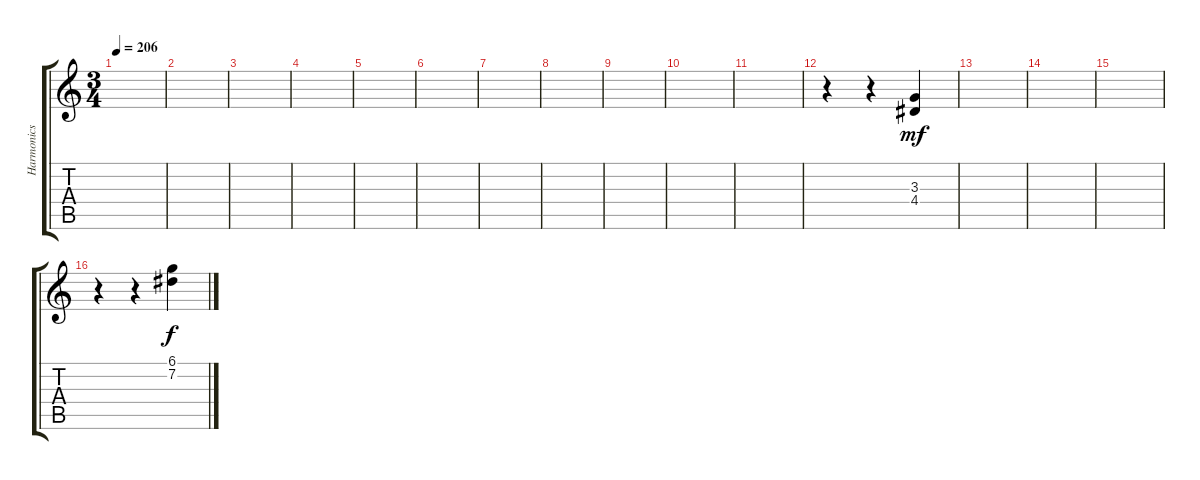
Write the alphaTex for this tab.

\track ("Harmonics" "Harmonics") {instrument guitarharmonics}
\staff {score tabs}
\tuning (Db4 Ab3 E3 B2 Gb2 Db2) {hide}
\ts (3 4)
\tempo 206
\clef g2
\ks c
|
|
|
|
|
|
|
|
|
|
|
r.4 r.4 (3.3 4.4).4{dy mf} |
|
|
|
r.4 r.4 (6.1 7.2).4{dy f}
